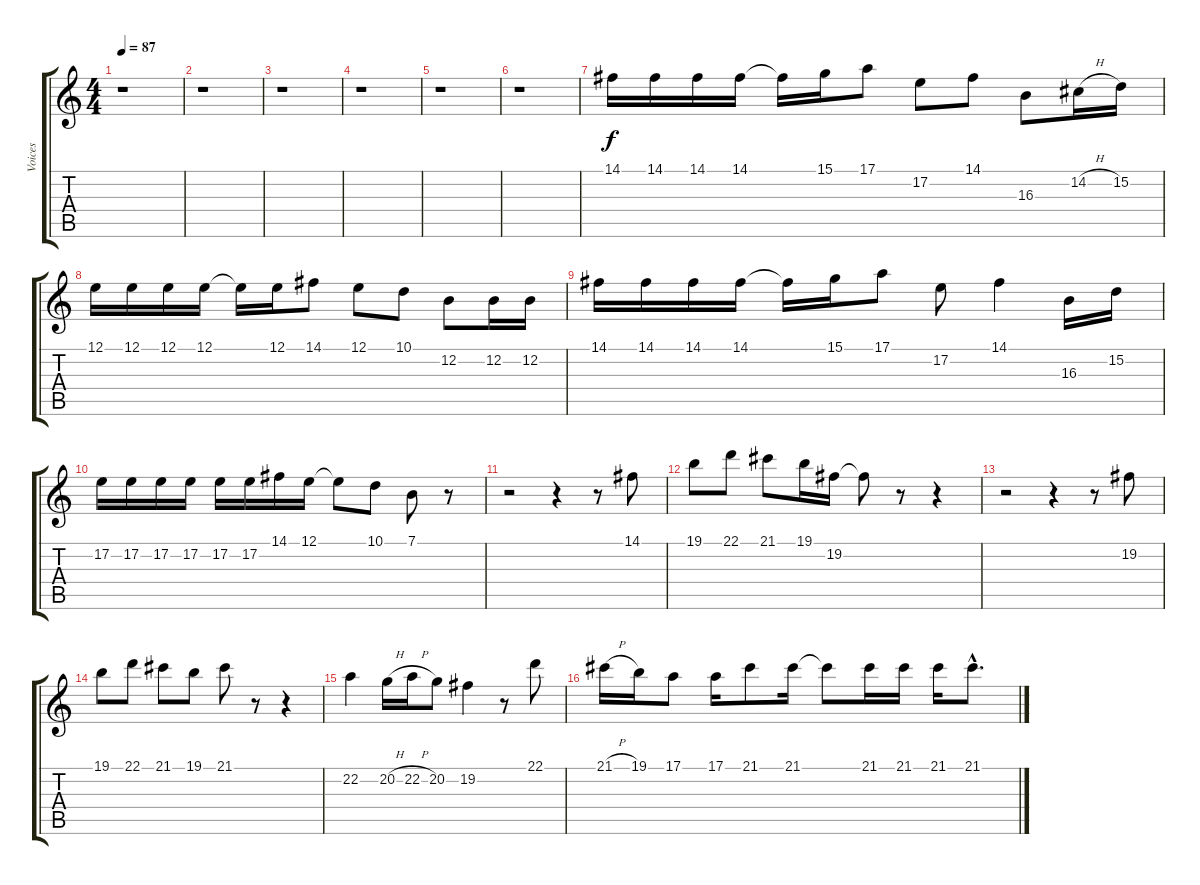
\track ("Voices" "Voices") {instrument stringensemble1}
\staff {score tabs}
\tuning (E4 B3 G3 D3 A2 E2) {hide}
\ts (4 4)
\tempo 87
\clef g2
\ks c
r.1{dy f instrument stringensemble1} |
r.1 |
r.1 |
r.1 |
r.1 |
r.1 |
14.1.16 14.1.16 14.1.16 14.1.16 14.1{t}.16 15.1.16 17.1.8 17.2.8 14.1.8 16.3.8 14.2{h}.16 15.2.16 |
12.1.16 12.1.16 12.1.16 12.1.16 12.1{t}.16 12.1.16 14.1.8 12.1.8 10.1.8 12.2.8 12.2.16 12.2.16 |
14.1.16 14.1.16 14.1.16 14.1.16 14.1{t}.16 15.1.16 17.1.8 17.2.8 14.1.4 16.3.16 15.2.16 |
17.2.16 17.2.16 17.2.16 17.2.16 17.2.16 17.2.16 14.1.16 12.1.16 12.1{t}.8 10.1.8 7.1.8 r.8 |
r.2 r.4 r.8 14.1.8 |
19.1.8 22.1.8 21.1.8 19.1.16 19.2.16 19.2{t}.8 r.8 r.4 |
r.2 r.4 r.8 19.2.8 |
19.1.8 22.1.8 21.1.8 19.1.8 21.1.8 r.8 r.4 |
22.2.4 20.2{h}.16 22.2{h}.16 20.2.8 19.2.4 r.8 22.1.8 |
21.1{h}.16 19.1.16 17.1.8 17.1.16 21.1.8 21.1.16 21.1{t}.8 21.1.16 21.1.16 21.1.16 21.1{hac}.8{d}
